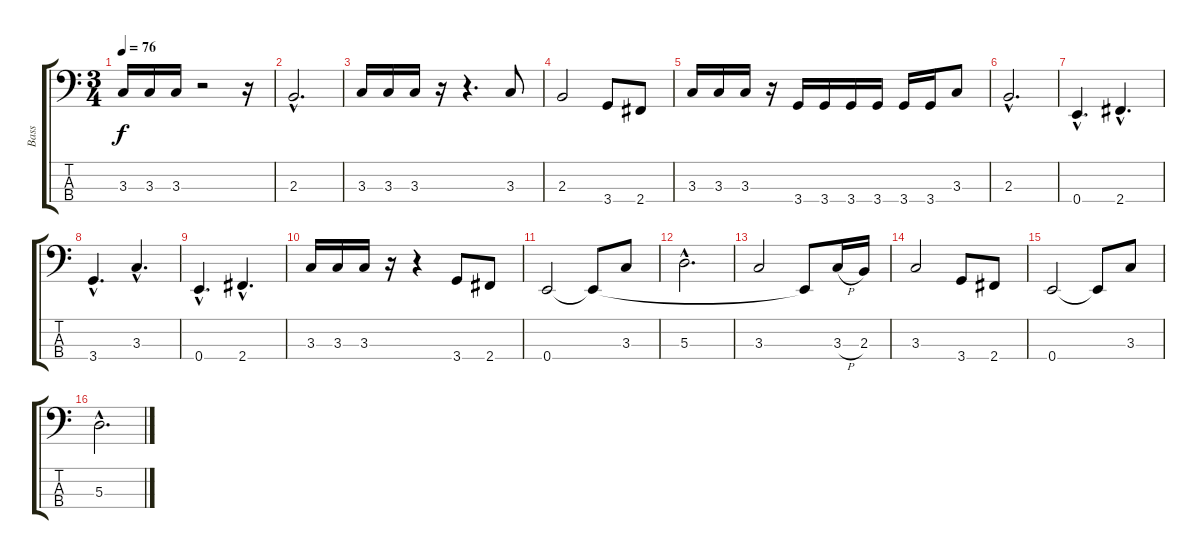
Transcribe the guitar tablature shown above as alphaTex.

\track ("Bass" "Bass") {instrument electricbassfinger}
\staff {score tabs}
\tuning (G2 D2 A1 E1) {hide}
\ts (3 4)
\tempo 76
\clef f4
\ks c
3.3.16{dy f} 3.3.16 3.3.16 r.2 r.16 |
2.3{hac}.2{d} |
3.3.16 3.3.16 3.3.16 r.16 r.4{d} 3.3.8 |
2.3.2 3.4.8 2.4.8 |
3.3.16 3.3.16 3.3.16 r.16 3.4.16 3.4.16 3.4.16 3.4.16 3.4.16 3.4.16 3.3.8 |
2.3{hac}.2{d} |
0.4{hac}.4{d} 2.4{hac}.4{d} |
3.4{hac}.4{d} 3.3{hac}.4{d} |
0.4{hac}.4{d} 2.4{hac}.4{d} |
3.3.16 3.3.16 3.3.16 r.16 r.4 3.4.8 2.4.8 |
0.4.2 0.4{t}.8 3.3.8 |
5.3{hac}.2{d} |
3.3.2 0.4{t}.8 3.3{h}.16 2.3.16 |
3.3.2 3.4.8 2.4.8 |
0.4.2 0.4{t}.8 3.3.8 |
5.3{hac}.2{d}
